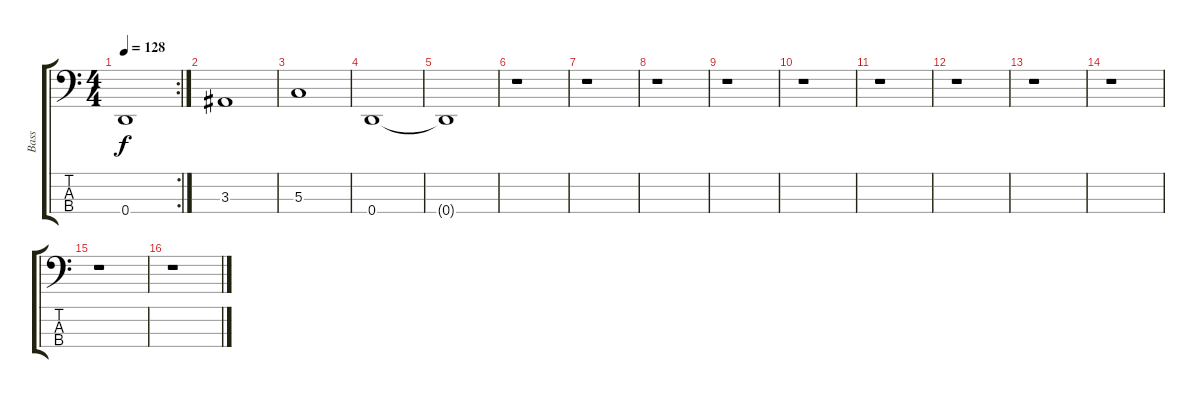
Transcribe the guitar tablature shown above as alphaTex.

\track ("Bass" "Bass") {instrument electricbassfinger}
\staff {score tabs}
\tuning (F2 C2 G1 D1) {hide}
\rc 2
\ts (4 4)
\tempo 128
\clef f4
\ks c
0.4{t}.1{dy f} |
3.3.1 |
5.3.1 |
0.4.1 |
0.4{t}.1 |
r.1 |
r.1 |
r.1 |
r.1 |
r.1 |
r.1 |
r.1 |
r.1 |
r.1 |
r.1 |
r.1
